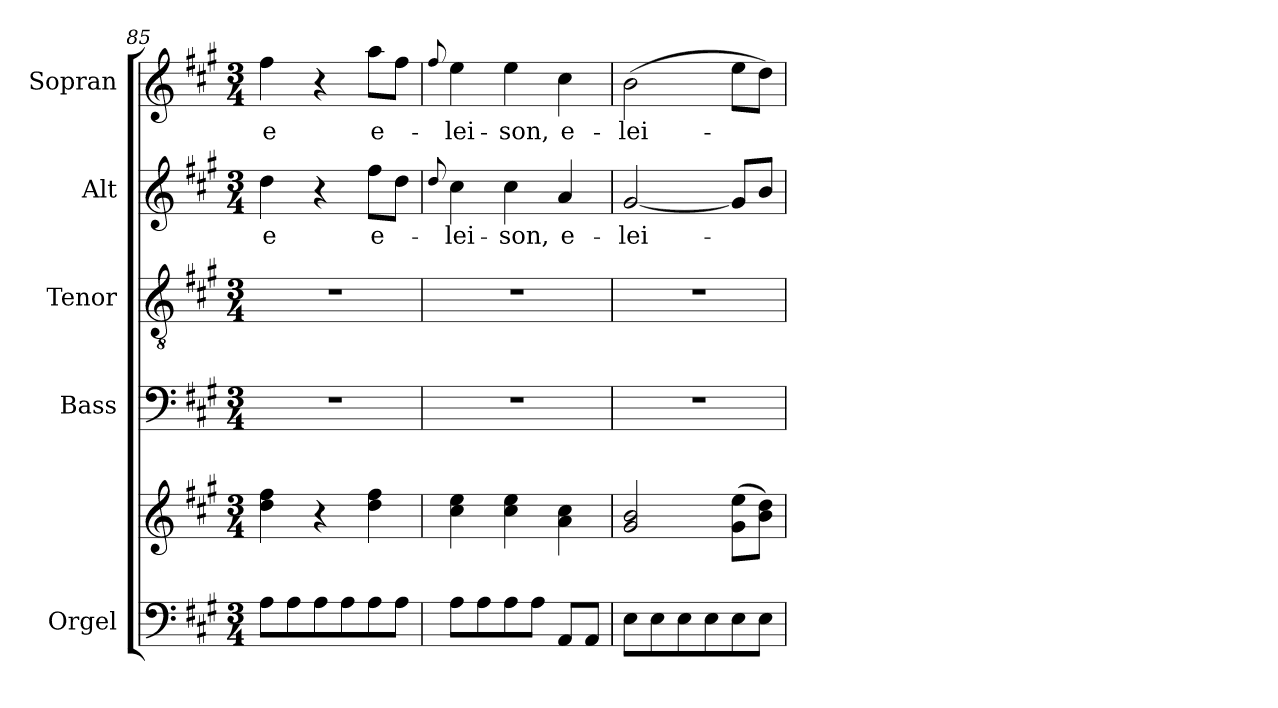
**kern	**kern	**kern	**kern	**kern	**text	**kern	**text
*part5	*part5	*part4	*part3	*part2	*part2	*part1	*part1
*staff6	*staff5	*staff4	*staff3	*staff2	*staff2	*staff1	*staff1
*I"Orgel	*	*I"Bass	*I"Tenor	*I"Alt	*	*I"Sopran	*
*I'Org.	*	*I'B.	*I'T.	*I'A.	*	*I'S.	*
*clefF4	*clefG2	*clefF4	*clefGv2	*clefG2	*	*clefG2	*
*k[f#c#g#]	*k[f#c#g#]	*k[f#c#g#]	*k[f#c#g#]	*k[f#c#g#]	*	*k[f#c#g#]	*
*A:	*A:	*A:	*A:	*A:	*	*A:	*
*M3/4	*M3/4	*M3/4	*M3/4	*M3/4	*	*M3/4	*
=85	=85	=85	=85	=85	=85	=85	=85
!	!	!	!	!	!LO:LY:b	!	!LO:LY:b
8A\L	4dd\ 4ff#\	2.r	2.r	4dd\	-e	4ff#\	-e
8A\	.	.	.	.	.	.	.
8A\	4r	.	.	4r	.	4r	.
8A\	.	.	.	.	.	.	.
!	!	!	!	!	!LO:LY:b	!	!LO:LY:b
8A\	4dd\ 4ff#\	.	.	8ff#\L	e-	8aa\L	e-
8A\J	.	.	.	8dd\J	.	8ff#\J	.
!!LO:PB:g=z
=86	=86	=86	=86	=86	=86	=86	=86
.	.	.	.	8qqdd/	.	8qqff#/	.
!	!	!	!	!	!LO:LY:b	!	!LO:LY:b
8A\L	4cc#\ 4ee\	2.r	2.r	4cc#\	-lei-	4ee\	-lei-
8A\	.	.	.	.	.	.	.
!	!	!	!	!	!LO:LY:b	!	!LO:LY:b
8A\	4cc#\ 4ee\	.	.	4cc#\	-son,	4ee\	-son,
8A\J	.	.	.	.	.	.	.
!	!	!	!	!	!LO:LY:b	!	!LO:LY:b
8AA/L	4a\ 4cc#\	.	.	4a/	e-	4cc#\	e-
8AA/J	.	.	.	.	.	.	.
=87	=87	=87	=87	=87	=87	=87	=87
!	!	!	!	!	!LO:LY:b	!	!LO:LY:b
8E\L	2g#/ 2b/	2.r	2.r	[2g#/	-lei-	(>2b\	-lei-
8E\	.	.	.	.	.	.	.
8E\	.	.	.	.	.	.	.
8E\	.	.	.	.	.	.	.
8E\	(>8g#\ 8ee\L	.	.	8g#/L]	.	8ee\L	.
8E\J	8b\ 8dd\J)	.	.	8b/J	.	8dd\J)	.
=	=	=	=	=	=	=	=
*-	*-	*-	*-	*-	*-	*-	*-
